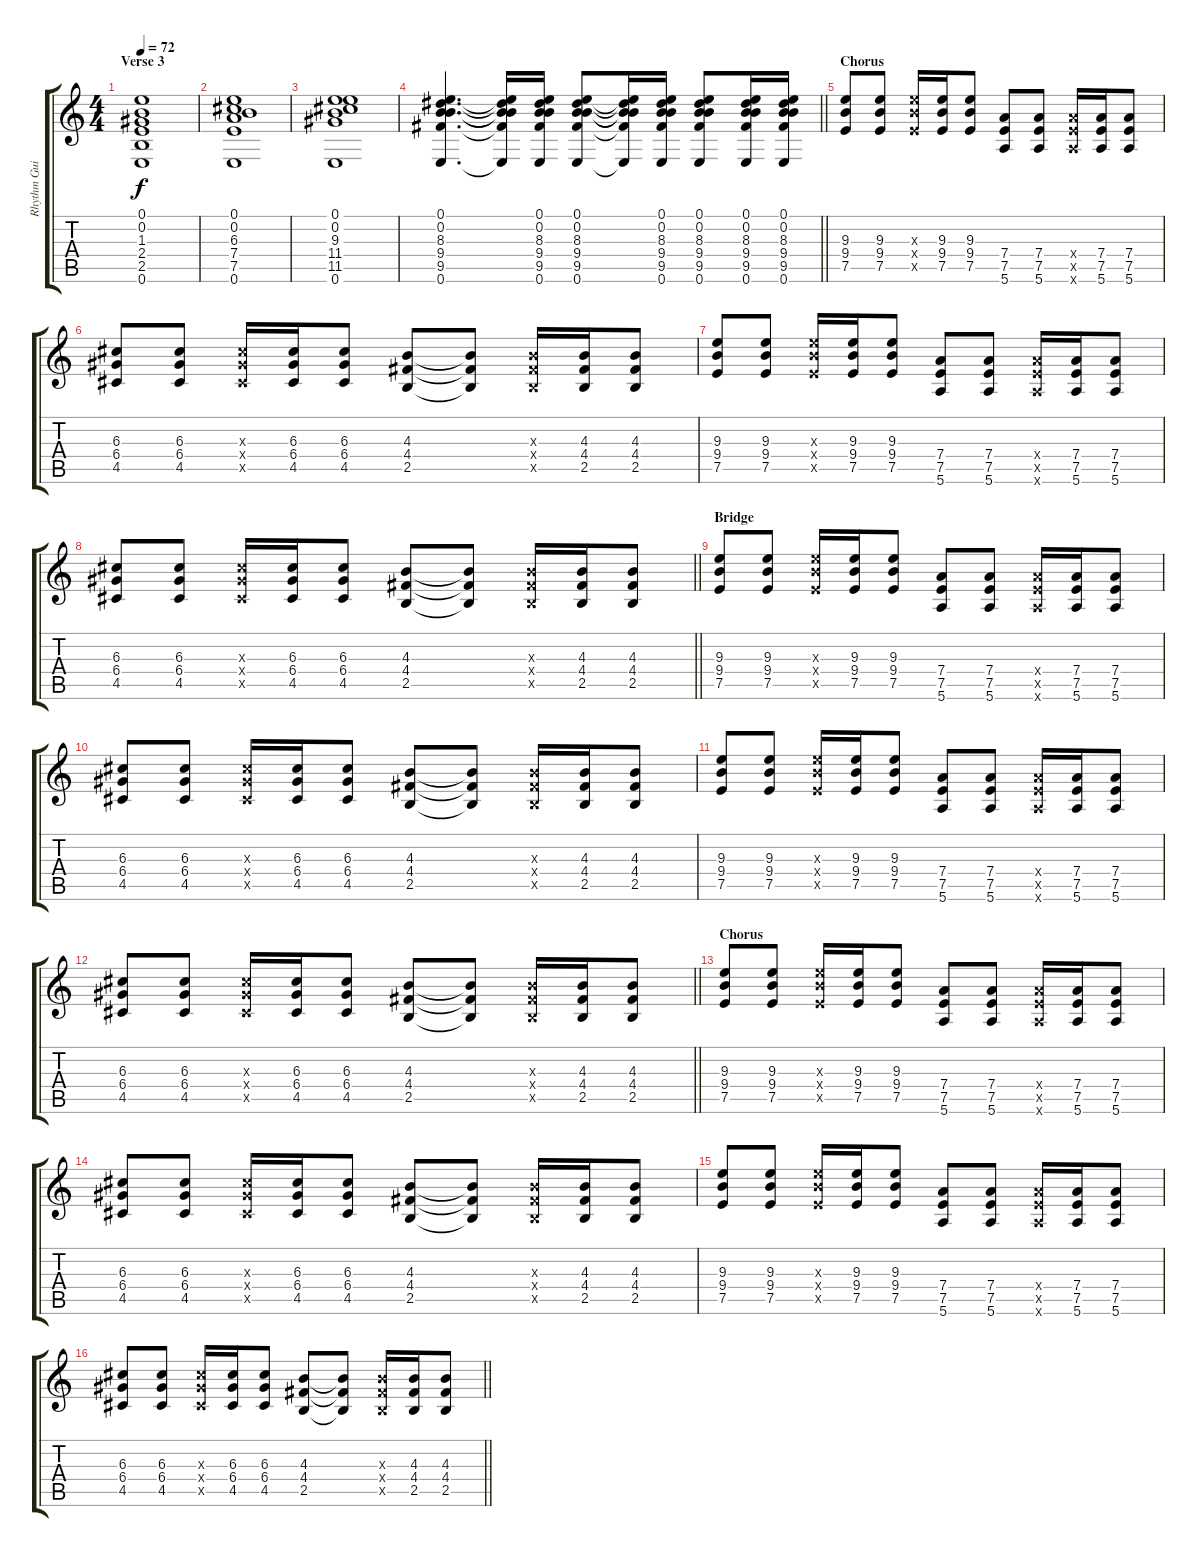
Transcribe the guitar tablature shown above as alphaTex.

\track ("Rhythm Guitar" "Rhythm Gui") {instrument overdrivenguitar}
\staff {score tabs}
\tuning (E4 B3 G3 D3 A2 E2) {hide}
\ts (4 4)
\section ("" "Verse 3")
\tempo 72
\clef g2
\ks c
(0.1 0.2 1.3 2.4 2.5 0.6).1{dy f instrument electricguitarclean} |
(0.1 0.2 6.3 7.4 7.5 0.6).1 |
(0.1 0.2 9.3 11.4 11.5 0.6).1 |
\barLineRight lightlight
(0.1 0.2 8.3 9.4 9.5 0.6).4{d} (0.1{t} 0.2{t} 8.3{t} 9.4{t} 9.5{t} 0.6{t}).16 (0.1 0.2 8.3 9.4 9.5 0.6).16 (0.1 0.2 8.3 9.4 9.5 0.6).8 (0.1{t} 0.2{t} 8.3{t} 9.4{t} 9.5{t} 0.6{t}).16 (0.1 0.2 8.3 9.4 9.5 0.6).16 (0.1 0.2 8.3 9.4 9.5 0.6).8 (0.1 0.2 8.3 9.4 9.5 0.6).16 (0.1 0.2 8.3 9.4 9.5 0.6).16 |
\section ("" "Chorus")
(9.3 9.4 7.5).8{instrument overdrivenguitar} (9.3 9.4 7.5).8 (9.3{x} 9.4{x} 7.5{x}).16 (9.3 9.4 7.5).16 (9.3 9.4 7.5).8 (7.4 7.5 5.6).8 (7.4 7.5 5.6).8 (7.4{x} 7.5{x} 5.6{x}).16 (7.4 7.5 5.6).16 (7.4 7.5 5.6).8 |
(6.3 6.4 4.5).8 (6.3 6.4 4.5).8 (6.3{x} 6.4{x} 4.5{x}).16 (6.3 6.4 4.5).16 (6.3 6.4 4.5).8 (4.3 4.4 2.5).8 (4.3{t} 4.4{t} 2.5{t}).8 (4.3{x} 4.4{x} 2.5{x}).16 (4.3 4.4 2.5).16 (4.3 4.4 2.5).8 |
(9.3 9.4 7.5).8 (9.3 9.4 7.5).8 (9.3{x} 9.4{x} 7.5{x}).16 (9.3 9.4 7.5).16 (9.3 9.4 7.5).8 (7.4 7.5 5.6).8 (7.4 7.5 5.6).8 (7.4{x} 7.5{x} 5.6{x}).16 (7.4 7.5 5.6).16 (7.4 7.5 5.6).8 |
\barLineRight lightlight
(6.3 6.4 4.5).8 (6.3 6.4 4.5).8 (6.3{x} 6.4{x} 4.5{x}).16 (6.3 6.4 4.5).16 (6.3 6.4 4.5).8 (4.3 4.4 2.5).8 (4.3{t} 4.4{t} 2.5{t}).8 (4.3{x} 4.4{x} 2.5{x}).16 (4.3 4.4 2.5).16 (4.3 4.4 2.5).8 |
\section ("" "Bridge")
(9.3 9.4 7.5).8 (9.3 9.4 7.5).8 (9.3{x} 9.4{x} 7.5{x}).16 (9.3 9.4 7.5).16 (9.3 9.4 7.5).8 (7.4 7.5 5.6).8 (7.4 7.5 5.6).8 (7.4{x} 7.5{x} 5.6{x}).16 (7.4 7.5 5.6).16 (7.4 7.5 5.6).8 |
(6.3 6.4 4.5).8 (6.3 6.4 4.5).8 (6.3{x} 6.4{x} 4.5{x}).16 (6.3 6.4 4.5).16 (6.3 6.4 4.5).8 (4.3 4.4 2.5).8 (4.3{t} 4.4{t} 2.5{t}).8 (4.3{x} 4.4{x} 2.5{x}).16 (4.3 4.4 2.5).16 (4.3 4.4 2.5).8 |
(9.3 9.4 7.5).8 (9.3 9.4 7.5).8 (9.3{x} 9.4{x} 7.5{x}).16 (9.3 9.4 7.5).16 (9.3 9.4 7.5).8 (7.4 7.5 5.6).8 (7.4 7.5 5.6).8 (7.4{x} 7.5{x} 5.6{x}).16 (7.4 7.5 5.6).16 (7.4 7.5 5.6).8 |
\barLineRight lightlight
(6.3 6.4 4.5).8 (6.3 6.4 4.5).8 (6.3{x} 6.4{x} 4.5{x}).16 (6.3 6.4 4.5).16 (6.3 6.4 4.5).8 (4.3 4.4 2.5).8 (4.3{t} 4.4{t} 2.5{t}).8 (4.3{x} 4.4{x} 2.5{x}).16 (4.3 4.4 2.5).16 (4.3 4.4 2.5).8 |
\section ("" "Chorus")
(9.3 9.4 7.5).8 (9.3 9.4 7.5).8 (9.3{x} 9.4{x} 7.5{x}).16 (9.3 9.4 7.5).16 (9.3 9.4 7.5).8 (7.4 7.5 5.6).8 (7.4 7.5 5.6).8 (7.4{x} 7.5{x} 5.6{x}).16 (7.4 7.5 5.6).16 (7.4 7.5 5.6).8 |
(6.3 6.4 4.5).8 (6.3 6.4 4.5).8 (6.3{x} 6.4{x} 4.5{x}).16 (6.3 6.4 4.5).16 (6.3 6.4 4.5).8 (4.3 4.4 2.5).8 (4.3{t} 4.4{t} 2.5{t}).8 (4.3{x} 4.4{x} 2.5{x}).16 (4.3 4.4 2.5).16 (4.3 4.4 2.5).8 |
(9.3 9.4 7.5).8 (9.3 9.4 7.5).8 (9.3{x} 9.4{x} 7.5{x}).16 (9.3 9.4 7.5).16 (9.3 9.4 7.5).8 (7.4 7.5 5.6).8 (7.4 7.5 5.6).8 (7.4{x} 7.5{x} 5.6{x}).16 (7.4 7.5 5.6).16 (7.4 7.5 5.6).8 |
\barLineRight lightlight
(6.3 6.4 4.5).8 (6.3 6.4 4.5).8 (6.3{x} 6.4{x} 4.5{x}).16 (6.3 6.4 4.5).16 (6.3 6.4 4.5).8 (4.3 4.4 2.5).8 (4.3{t} 4.4{t} 2.5{t}).8 (4.3{x} 4.4{x} 2.5{x}).16 (4.3 4.4 2.5).16 (4.3 4.4 2.5).8
